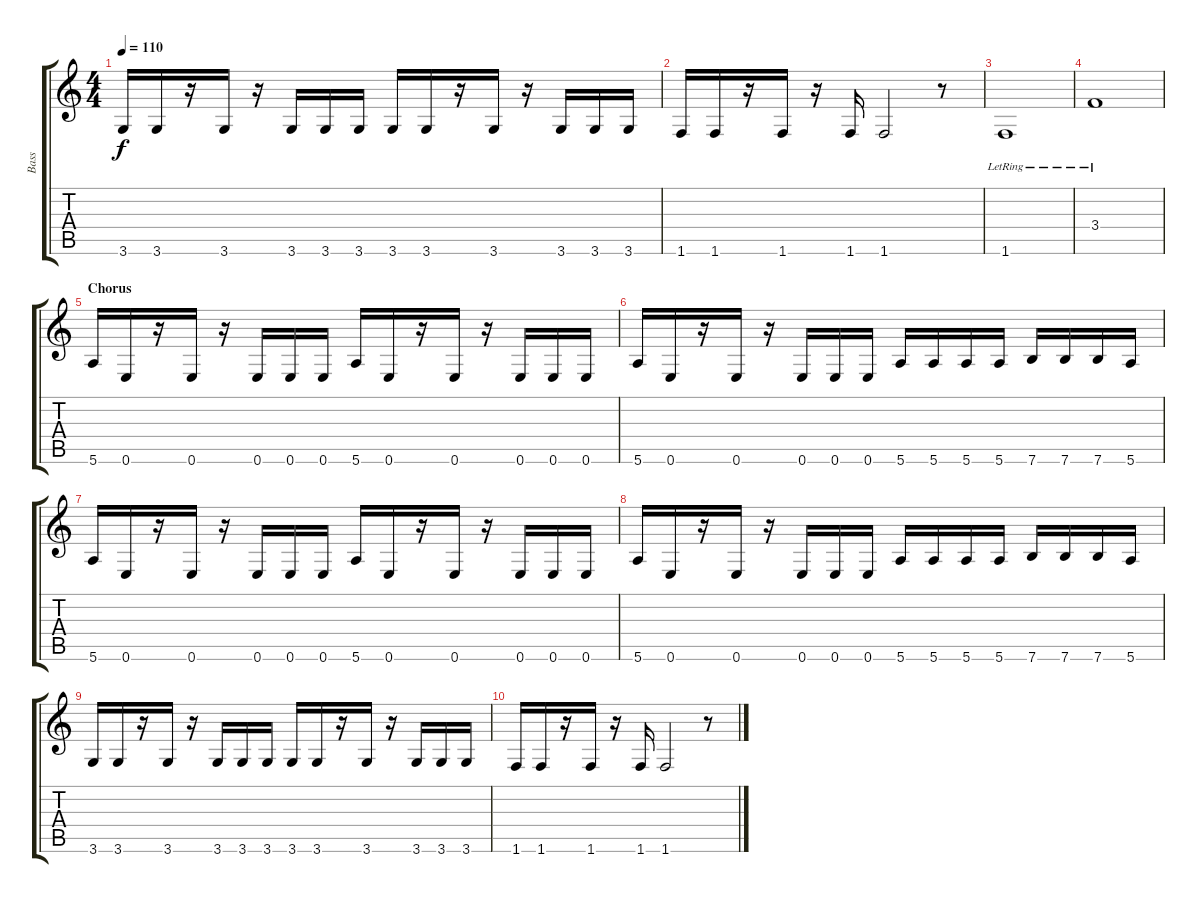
\track ("Bass" "Bass") {instrument electricbasspick}
\staff {score tabs}
\tuning (E4 B3 G3 D3 A2 E2) {hide}
\ts (4 4)
\tempo 110
\clef g2
\ks c
3.6.16{dy f} 3.6.16 r.16 3.6.16 r.16 3.6.16 3.6.16 3.6.16 3.6.16 3.6.16 r.16 3.6.16 r.16 3.6.16 3.6.16 3.6.16 |
1.6.16 1.6.16 r.16 1.6.16 r.16 1.6.16 1.6.2 r.8 |
1.6{lr}.1 |
3.4{lr}.1 |
\section ("" "Chorus")
5.6.16 0.6.16 r.16 0.6.16 r.16 0.6.16 0.6.16 0.6.16 5.6.16 0.6.16 r.16 0.6.16 r.16 0.6.16 0.6.16 0.6.16 |
5.6.16 0.6.16 r.16 0.6.16 r.16 0.6.16 0.6.16 0.6.16 5.6.16 5.6.16 5.6.16 5.6.16 7.6.16 7.6.16 7.6.16 5.6.16 |
5.6.16 0.6.16 r.16 0.6.16 r.16 0.6.16 0.6.16 0.6.16 5.6.16 0.6.16 r.16 0.6.16 r.16 0.6.16 0.6.16 0.6.16 |
5.6.16 0.6.16 r.16 0.6.16 r.16 0.6.16 0.6.16 0.6.16 5.6.16 5.6.16 5.6.16 5.6.16 7.6.16 7.6.16 7.6.16 5.6.16 |
3.6.16 3.6.16 r.16 3.6.16 r.16 3.6.16 3.6.16 3.6.16 3.6.16 3.6.16 r.16 3.6.16 r.16 3.6.16 3.6.16 3.6.16 |
1.6.16 1.6.16 r.16 1.6.16 r.16 1.6.16 1.6.2 r.8
